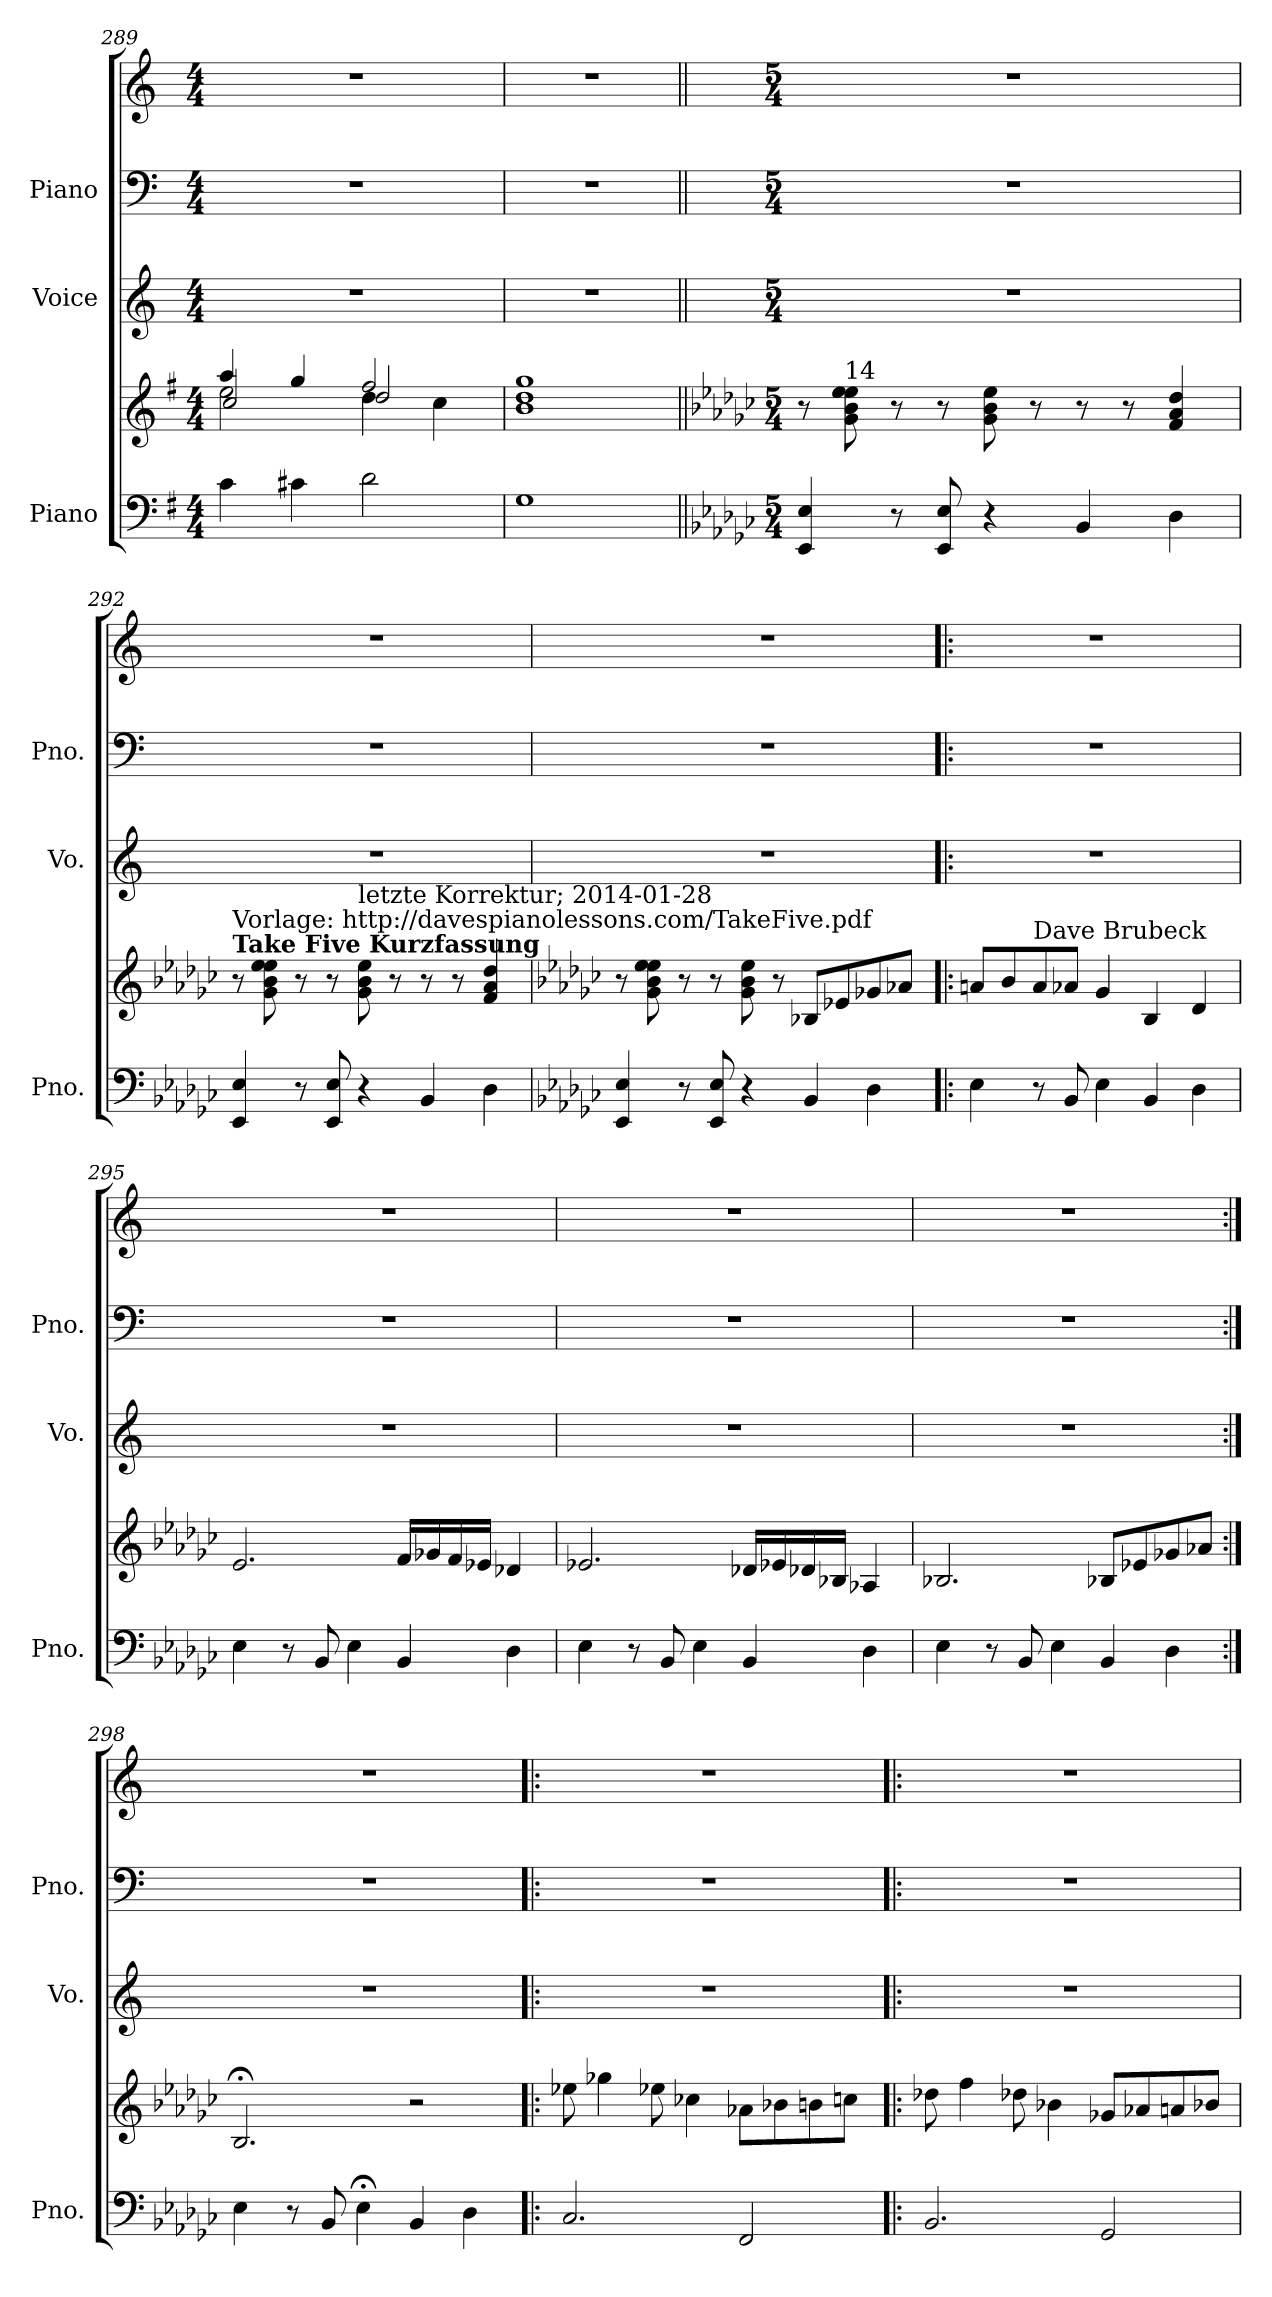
**kern	**kern	**kern	**kern	**kern
*part3	*part3	*part2	*part1	*part1
*staff5	*staff4	*staff3	*staff2	*staff1
*I"Piano	*	*I"Voice	*I"Piano	*
*I'Pno.	*	*I'Vo.	*I'Pno.	*
!!LO:LB:g=z
*clefF4	*clefG2	*clefG2	*clefF4	*clefG2
*k[f#]	*k[f#]	*k[]	*k[]	*k[]
*M4/4	*M4/4	*M4/4	*M4/4	*M4/4
=289	=289	=289	=289	=289
*	*^	*	*	*
*	*	*^	*	*	*
4c\	4aa/	2ee\	2cc/	1r	1r	1r
4c#X\	4gg/	.	.	.	.	.
2d\	2ff#/	4dd\	2dd/	.	.	.
.	.	4cc\	.	.	.	.
=290	=290	=290	=290	=290	=290	=290
1G	1gg	1dd	1b	1r	1r	1r
*	*v	*v	*v	*	*	*
!!LO:PB:g=z
=291||	=291||	=291||	=291||	=291||
*k[b-e-a-d-g-c-]	*k[b-e-a-d-g-c-]	*	*	*
*M5/4	*M5/4	*M5/4	*M5/4	*M5/4
4EE-/ 4E-/	8r	4%5r	4%5r	4%5r
!	!LO:TX:a:t=14	!	!	!
.	8g-\ 8b-\ 8ee-\ 8ee-\	.	.	.
8r	8r	.	.	.
8EE-/ 8E-/	8r	.	.	.
4r	8g-\ 8b-\ 8ee-\	.	.	.
.	8r	.	.	.
4BB-/	8r	.	.	.
.	8r	.	.	.
4D-\	4f/ 4a-/ 4dd-/	.	.	.
=292	=292	=292	=292	=292
!	!LO:TX:a:B:t=Take Five Kurzfassung	!	!	!
!	!LO:TX:a:t=Vorlage&colon; http&colon;//davespianolessons.com/TakeFive.pdf	!	!	!
4EE-/ 4E-/	8r	4%5r	4%5r	4%5r
.	8g-\ 8b-\ 8ee-\ 8ee-\	.	.	.
8r	8r	.	.	.
8EE-/ 8E-/	8r	.	.	.
!	!LO:TX:a:t=letzte Korrektur; 2014-01-28	!	!	!
4r	8g-\ 8b-\ 8ee-\	.	.	.
.	8r	.	.	.
4BB-/	8r	.	.	.
.	8r	.	.	.
4D-\	4f/ 4a-/ 4dd-/	.	.	.
!!LO:LB:g=z
=293	=293	=293	=293	=293
*k[b-e-a-d-g-c-]	*	*	*	*
4EE-/ 4E-/	8r	4%5r	4%5r	4%5r
.	8g-\ 8b-\ 8ee-\ 8ee-\	.	.	.
8r	8r	.	.	.
8EE-/ 8E-/	8r	.	.	.
4r	8g-\ 8b-\ 8ee-\	.	.	.
.	8r	.	.	.
4BB-/	8B-X/L	.	.	.
.	8e-X/	.	.	.
4D-\	8g-X/	.	.	.
.	8a-X/J	.	.	.
=294!|:	=294!|:	=294!|:	=294!|:	=294!|:
4E-\	8an/L	4%5r	4%5r	4%5r
.	8b-/	.	.	.
!	!LO:TX:a:t=Dave Brubeck	!	!	!
8r	8a/	.	.	.
8BB-/	8a-X/J	.	.	.
4E-\	4g-/	.	.	.
4BB-/	4B-/	.	.	.
4D-\	4d-/	.	.	.
=295	=295	=295	=295	=295
4E-\	2.e-/	4%5r	4%5r	4%5r
8r	.	.	.	.
8BB-/	.	.	.	.
4E-\	.	.	.	.
4BB-/	16f/LL	.	.	.
.	16g-X/	.	.	.
.	16f/	.	.	.
.	16e-X/JJ	.	.	.
4D-\	4d-X/	.	.	.
!!LO:LB:g=z
=296	=296	=296	=296	=296
4E-\	2.e-X/	4%5r	4%5r	4%5r
8r	.	.	.	.
8BB-/	.	.	.	.
4E-\	.	.	.	.
4BB-/	16d-X/LL	.	.	.
.	16e-X/	.	.	.
.	16d-X/	.	.	.
.	16B-X/JJ	.	.	.
4D-\	4A-X/	.	.	.
=297	=297	=297	=297	=297
4E-\	2.B-X/	4%5r	4%5r	4%5r
8r	.	.	.	.
8BB-/	.	.	.	.
4E-\	.	.	.	.
4BB-/	8B-X/L	.	.	.
.	8e-X/	.	.	.
4D-\	8g-X/	.	.	.
.	8a-X/J	.	.	.
=298:|!	=298:|!	=298:|!	=298:|!	=298:|!
4E-\	2.B-;</	4%5r	4%5r	4%5r
8r	.	.	.	.
8BB-/	.	.	.	.
4E-;\	.	.	.	.
4BB-/	2r	.	.	.
4D-\	.	.	.	.
!!LO:LB:g=z
=299|!:	=299|!:	=299|!:	=299|!:	=299|!:
2.C-/	8ee-X\	4%5r	4%5r	4%5r
.	4gg-X\	.	.	.
.	8ee-X\	.	.	.
.	4cc-X\	.	.	.
2FF/	8a-X\L	.	.	.
.	8b-X\	.	.	.
.	8bn\	.	.	.
.	8ccn\J	.	.	.
=300	=300	=300	=300	=300
2.BB-/	8dd-X\	4%5r	4%5r	4%5r
.	4ff\	.	.	.
.	8dd-X\	.	.	.
.	4b-X\	.	.	.
2GG-/	8g-X/L	.	.	.
.	8a-X/	.	.	.
.	8an/	.	.	.
.	8b-X/J	.	.	.
=	=	=	=	=
*-	*-	*-	*-	*-
